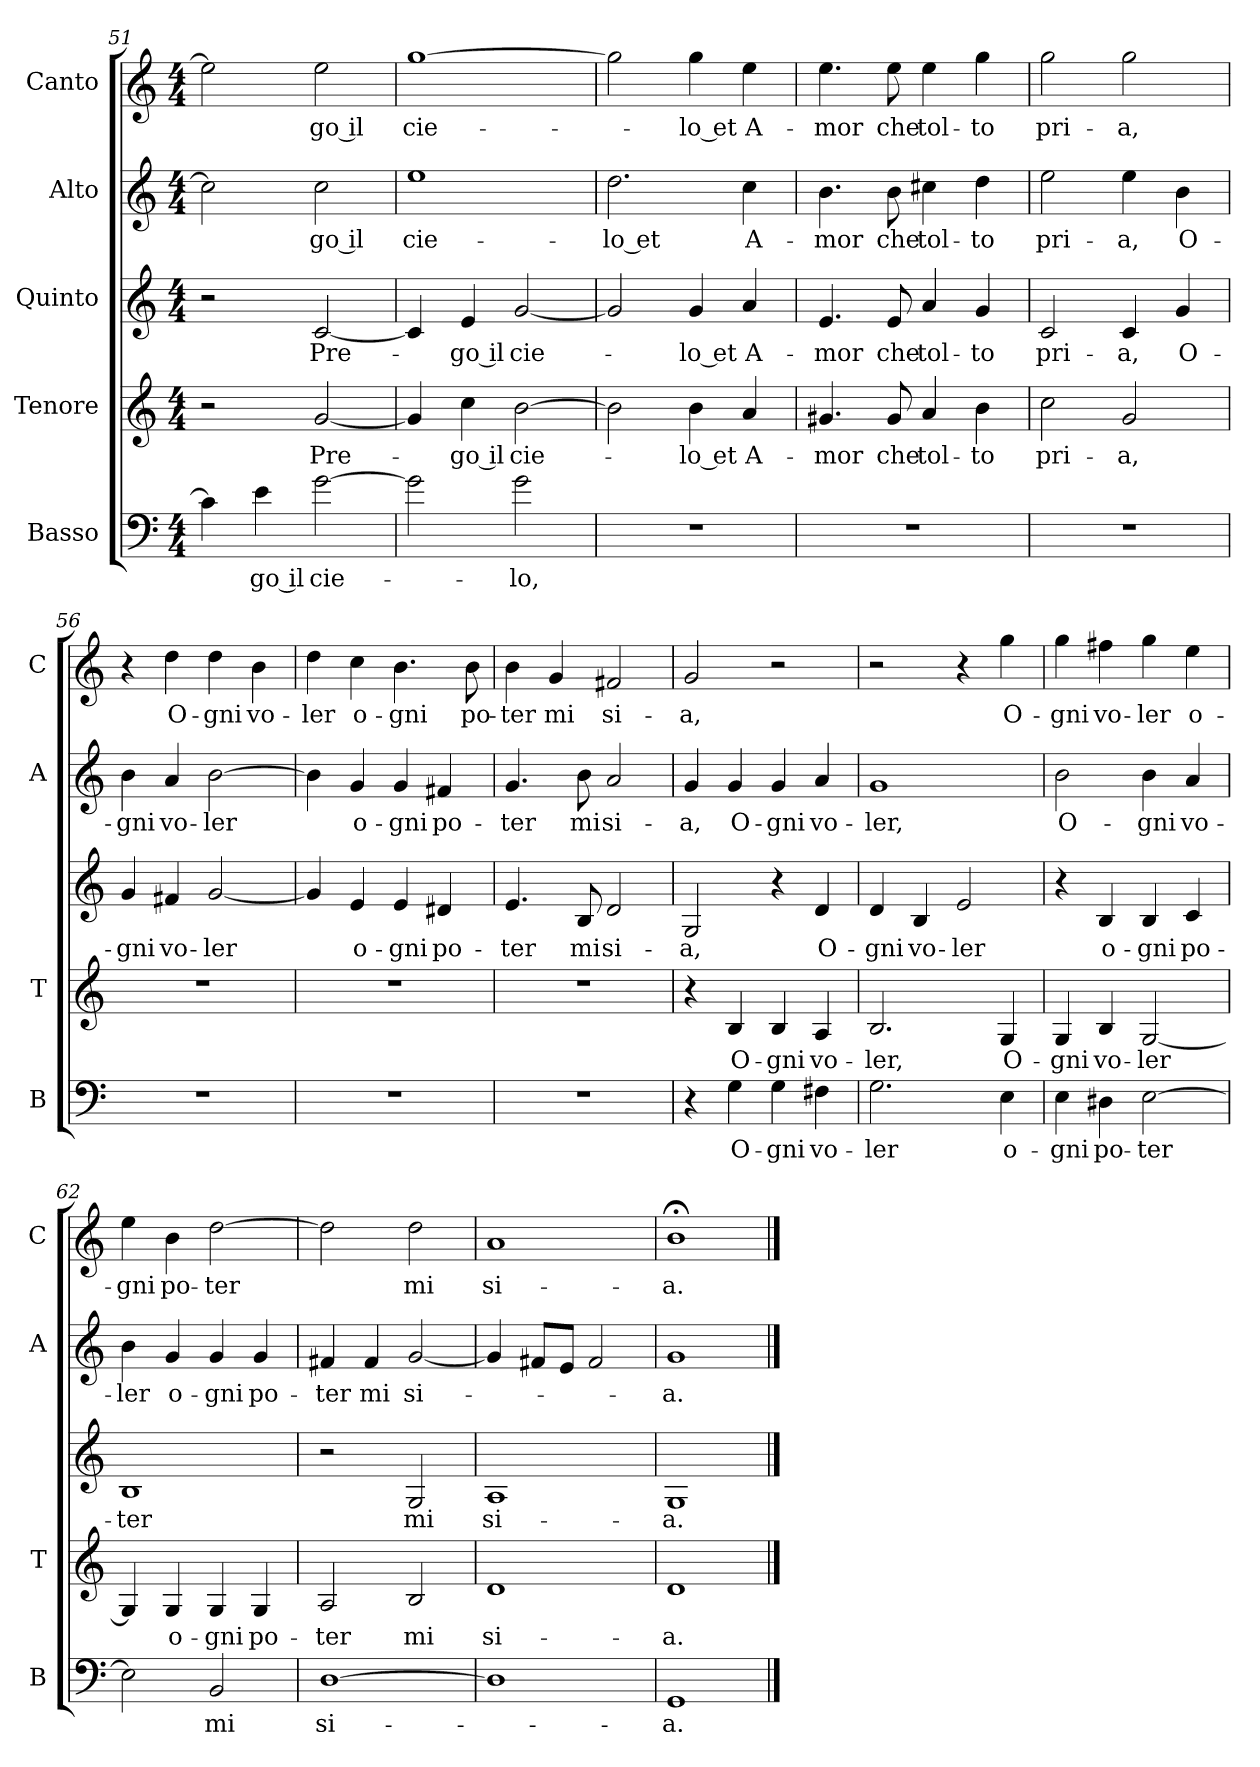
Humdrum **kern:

**kern	**text	**kern	**text	**kern	**text	**kern	**text	**kern	**text
*part5	*part5	*part4	*part4	*part3	*part3	*part2	*part2	*part1	*part1
*staff5	*staff5	*staff4	*staff4	*staff3	*staff3	*staff2	*staff2	*staff1	*staff1
*I"Basso	*	*I"Tenore	*	*I"Quinto	*	*I"Alto	*	*I"Canto	*
*I'B	*	*I'T	*	*	*	*I'A	*	*I'C	*
*clefF4	*	*clefG2	*	*clefG2	*	*clefG2	*	*clefG2	*
*k[]	*	*k[]	*	*k[]	*	*k[]	*	*k[]	*
*C:	*	*C:	*	*C:	*	*C:	*	*C:	*
*M4/4	*	*M4/4	*	*M4/4	*	*M4/4	*	*M4/4	*
=51	=51	=51	=51	=51	=51	=51	=51	=51	=51
4c\]	.	2r	.	2r	.	2cc\]	.	2ee\]	.
!	!LO:LY:b	!	!	!	!	!	!	!	!
4e\	-go il	.	.	.	.	.	.	.	.
!	!LO:LY:b	!	!LO:LY:b	!	!LO:LY:b	!	!LO:LY:b	!	!LO:LY:b
[2g\	cie-	[2g/	Pre-	[2c/	Pre-	2cc\	-go il	2ee\	-go il
=52	=52	=52	=52	=52	=52	=52	=52	=52	=52
!	!	!	!	!	!	!	!LO:LY:b	!	!LO:LY:b
2g\]	.	4g/]	.	4c/]	.	1ee	cie-	[1gg	cie-
!	!	!	!LO:LY:b	!	!LO:LY:b	!	!	!	!
.	.	4cc\	-go il	4e/	-go il	.	.	.	.
!	!LO:LY:b	!	!LO:LY:b	!	!LO:LY:b	!	!	!	!
2g\	-lo,	[2b\	cie-	[2g/	cie-	.	.	.	.
=53	=53	=53	=53	=53	=53	=53	=53	=53	=53
!	!	!	!	!	!	!	!LO:LY:b	!	!
1r	.	2b\]	.	2g/]	.	2.dd\	-lo et	2gg\]	.
!	!	!	!LO:LY:b	!	!LO:LY:b	!	!	!	!LO:LY:b
.	.	4b\	-lo et	4g/	-lo et	.	.	4gg\	-lo et
!	!	!	!LO:LY:b	!	!LO:LY:b	!	!LO:LY:b	!	!LO:LY:b
.	.	4a/	A-	4a/	A-	4cc\	A-	4ee\	A-
=54	=54	=54	=54	=54	=54	=54	=54	=54	=54
!	!	!	!LO:LY:b	!	!LO:LY:b	!	!LO:LY:b	!	!LO:LY:b
1r	.	4.g#X/	-mor	4.e/	-mor	4.b\	-mor	4.ee\	-mor
!	!	!	!LO:LY:b	!	!LO:LY:b	!	!LO:LY:b	!	!LO:LY:b
.	.	8g#/	che	8e/	che	8b\	che	8ee\	che
!	!	!	!LO:LY:b	!	!LO:LY:b	!	!LO:LY:b	!	!LO:LY:b
.	.	4a/	tol-	4a/	tol-	4cc#X\	tol-	4ee\	tol-
!	!	!	!LO:LY:b	!	!LO:LY:b	!	!LO:LY:b	!	!LO:LY:b
.	.	4b\	-to	4g/	-to	4dd\	-to	4gg\	-to
=55	=55	=55	=55	=55	=55	=55	=55	=55	=55
!	!	!	!LO:LY:b	!	!LO:LY:b	!	!LO:LY:b	!	!LO:LY:b
1r	.	2cc\	pri-	2c/	pri-	2ee\	pri-	2gg\	pri-
!	!	!	!LO:LY:b	!	!LO:LY:b	!	!LO:LY:b	!	!LO:LY:b
.	.	2g/	-a,	4c/	-a,	4ee\	-a,	2gg\	-a,
!	!	!	!	!	!LO:LY:b	!	!LO:LY:b	!	!
.	.	.	.	4g/	O-	4b\	O-	.	.
=56	=56	=56	=56	=56	=56	=56	=56	=56	=56
!	!	!	!	!	!LO:LY:b	!	!LO:LY:b	!	!
1r	.	1r	.	4g/	-gni	4b\	-gni	4r	.
!	!	!	!	!	!LO:LY:b	!	!LO:LY:b	!	!LO:LY:b
.	.	.	.	4f#X/	vo-	4a/	vo-	4dd\	O-
!	!	!	!	!	!LO:LY:b	!	!LO:LY:b	!	!LO:LY:b
.	.	.	.	[2g/	-ler	[2b\	-ler	4dd\	-gni
!	!	!	!	!	!	!	!	!	!LO:LY:b
.	.	.	.	.	.	.	.	4b\	vo-
!!LO:LB:g=z
=57	=57	=57	=57	=57	=57	=57	=57	=57	=57
!	!	!	!	!	!	!	!	!	!LO:LY:b
1r	.	1r	.	4g/]	.	4b\]	.	4dd\	-ler
!	!	!	!	!	!LO:LY:b	!	!LO:LY:b	!	!LO:LY:b
.	.	.	.	4e/	o-	4g/	o-	4cc\	o-
!	!	!	!	!	!LO:LY:b	!	!LO:LY:b	!	!LO:LY:b
.	.	.	.	4e/	-gni	4g/	-gni	4.b\	-gni
!	!	!	!	!	!LO:LY:b	!	!LO:LY:b	!	!
.	.	.	.	4d#X/	po-	4f#X/	po-	.	.
!	!	!	!	!	!	!	!	!	!LO:LY:b
.	.	.	.	.	.	.	.	8b\	po-
=58	=58	=58	=58	=58	=58	=58	=58	=58	=58
!	!	!	!	!	!LO:LY:b	!	!LO:LY:b	!	!LO:LY:b
1r	.	1r	.	4.e/	-ter	4.g/	-ter	4b\	-ter
!	!	!	!	!	!	!	!	!	!LO:LY:b
.	.	.	.	.	.	.	.	4g/	mi
!	!	!	!	!	!LO:LY:b	!	!LO:LY:b	!	!
.	.	.	.	8B/	mi	8b\	mi	.	.
!	!	!	!	!	!LO:LY:b	!	!LO:LY:b	!	!LO:LY:b
.	.	.	.	2d/	si-	2a/	si-	2f#X/	si-
=59	=59	=59	=59	=59	=59	=59	=59	=59	=59
!	!	!	!	!	!LO:LY:b	!	!LO:LY:b	!	!LO:LY:b
4r	.	4r	.	2G/	-a,	4g/	-a,	2g/	-a,
!	!LO:LY:b	!	!LO:LY:b	!	!	!	!LO:LY:b	!	!
4G\	O-	4B/	O-	.	.	4g/	O-	.	.
!	!LO:LY:b	!	!LO:LY:b	!	!	!	!LO:LY:b	!	!
4G\	-gni	4B/	-gni	4r	.	4g/	-gni	2r	.
!	!LO:LY:b	!	!LO:LY:b	!	!LO:LY:b	!	!LO:LY:b	!	!
4F#X\	vo-	4A/	vo-	4d/	O-	4a/	vo-	.	.
=60	=60	=60	=60	=60	=60	=60	=60	=60	=60
!	!LO:LY:b	!	!LO:LY:b	!	!LO:LY:b	!	!LO:LY:b	!	!
2.G\	-ler	2.B/	-ler,	4d/	-gni	1g	-ler,	2r	.
!	!	!	!	!	!LO:LY:b	!	!	!	!
.	.	.	.	4B/	vo-	.	.	.	.
!	!	!	!	!	!LO:LY:b	!	!	!	!
.	.	.	.	2e/	-ler	.	.	4r	.
!	!LO:LY:b	!	!LO:LY:b	!	!	!	!	!	!LO:LY:b
4E\	o-	4G/	O-	.	.	.	.	4gg\	O-
=61	=61	=61	=61	=61	=61	=61	=61	=61	=61
!	!LO:LY:b	!	!LO:LY:b	!	!	!	!LO:LY:b	!	!LO:LY:b
4E\	-gni	4G/	-gni	4r	.	2b\	O-	4gg\	-gni
!	!LO:LY:b	!	!LO:LY:b	!	!LO:LY:b	!	!	!	!LO:LY:b
4D#X\	po-	4B/	vo-	4B/	o-	.	.	4ff#X\	vo-
!	!LO:LY:b	!	!LO:LY:b	!	!LO:LY:b	!	!LO:LY:b	!	!LO:LY:b
[2E\	-ter	[2G/	-ler	4B/	-gni	4b\	-gni	4gg\	-ler
!	!	!	!	!	!LO:LY:b	!	!LO:LY:b	!	!LO:LY:b
.	.	.	.	4c/	po-	4a/	vo-	4ee\	o-
=62	=62	=62	=62	=62	=62	=62	=62	=62	=62
!	!	!	!	!	!LO:LY:b	!	!LO:LY:b	!	!LO:LY:b
2E\]	.	4G/]	.	1B	-ter	4b\	-ler	4ee\	-gni
!	!	!	!LO:LY:b	!	!	!	!LO:LY:b	!	!LO:LY:b
.	.	4G/	o-	.	.	4g/	o-	4b\	po-
!	!LO:LY:b	!	!LO:LY:b	!	!	!	!LO:LY:b	!	!LO:LY:b
2BB/	mi	4G/	-gni	.	.	4g/	-gni	[2dd\	-ter
!	!	!	!LO:LY:b	!	!	!	!LO:LY:b	!	!
.	.	4G/	po-	.	.	4g/	po-	.	.
=63	=63	=63	=63	=63	=63	=63	=63	=63	=63
!	!LO:LY:b	!	!LO:LY:b	!	!	!	!LO:LY:b	!	!
[1D	si-	2A/	-ter	2r	.	4f#X/	-ter	2dd\]	.
!	!	!	!	!	!	!	!LO:LY:b	!	!
.	.	.	.	.	.	4f#/	mi	.	.
!	!	!	!LO:LY:b	!	!LO:LY:b	!	!LO:LY:b	!	!LO:LY:b
.	.	2B/	mi	2G/	mi	[2g/	si-	2dd\	mi
=64	=64	=64	=64	=64	=64	=64	=64	=64	=64
!	!	!	!LO:LY:b	!	!LO:LY:b	!	!	!	!LO:LY:b
1D]	.	1d	si-	1A	si-	4g/]	.	1a	si-
.	.	.	.	.	.	8f#X/L	.	.	.
.	.	.	.	.	.	8e/J	.	.	.
.	.	.	.	.	.	2f#/	.	.	.
=65	=65	=65	=65	=65	=65	=65	=65	=65	=65
!	!LO:LY:b	!	!LO:LY:b	!	!LO:LY:b	!	!LO:LY:b	!	!LO:LY:b
1GG	-a.	1d	-a.	1G	-a.	1g	-a.	1b;<	-a.
==	==	==	==	==	==	==	==	==	==
*-	*-	*-	*-	*-	*-	*-	*-	*-	*-
